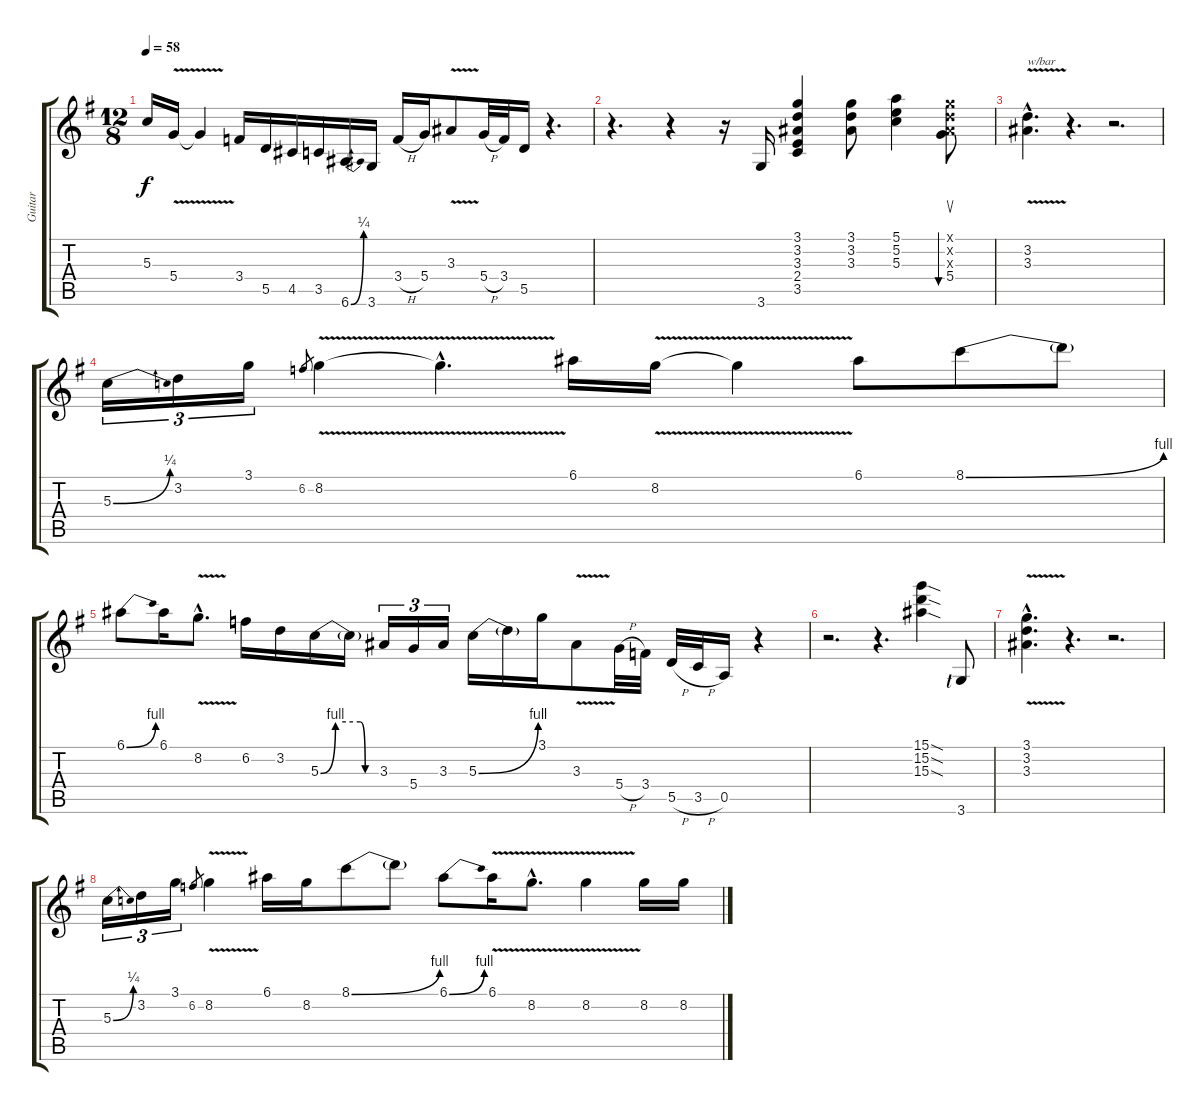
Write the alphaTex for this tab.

\track ("Guitar" "Guitar") {instrument distortionguitar}
\staff {score tabs}
\tuning (E4 B3 G3 D3 A2 E2) {hide}
\ts (12 8)
\tempo 58
\clef g2
\ks g
5.3.16{dy f} 5.4{v}.16 5.4{t}.4 3.4.16 5.5.16 4.5.16 3.5.16 6.6{be (bend 0 0 60 1)}.16 3.6.16 3.4{h}.16 5.4.16 3.3{v}.8 5.4{h}.32 3.4.32 5.5.16 r.4{d} |
r.4{d} r.4 r.16 3.6.16 (3.1 3.2 3.3 2.4 3.5).4 (3.1 3.2 3.3).8 (5.1 5.2 5.3).4 (3.1{x} 3.2{x} 3.3{x} 5.4).8{su bu 60} |
(3.2{hac} 3.3{v hac}).4{d txt "w/bar"} r.4{d} r.2{d} |
5.3{be (bend 0 0 60 1)}.16{tu (3 2)} 3.2.16{tu (3 2)} 3.1.16{tu (3 2)} 6.2.8{gr} 8.2{v}.4 8.2{hac t}.4{d} 6.1.16 8.2{v}.16 8.2{t}.4 6.1.8 8.1{be (bend 0 0 60 4)}.8 8.1{t}.8 |
6.1{be (bend 0 0 60 4)}.8 6.1.16 8.2{v hac}.8{d} 6.2.16 3.2.16 5.3{be (custom 0 0 15 4 40 4 45 0 60 0)}.16 5.3{t}.16 3.3.16{tu (3 2)} 5.4.16{tu (3 2)} 3.3.16{tu (3 2)} 5.3{be (bend 0 0 60 4)}.16 5.3{t}.16 3.1.16 3.3{v}.8 5.4{h}.32 3.4.32 5.5{h}.32 3.5{h}.32 0.5.16 r.4 |
r.2{d} r.4{d} (15.1{sod} 15.2{sod} 15.3{sod}).4 3.6{lf 1}.8 |
(3.1{v hac} 3.2{v hac} 3.3{v hac}).4{d} r.4{d} r.2{d} |
5.3{be (bend 0 0 60 1)}.16{tu (3 2)} 3.2.16{tu (3 2)} 3.1.16{tu (3 2)} 6.2.8{gr} 8.2{v}.4 6.1.16 8.2.16 8.1{be (bend 0 0 60 4)}.8 8.1{t}.8 6.1{be (bend 0 0 60 4)}.8 6.1{v}.16 8.2{v hac}.8{d} 8.2{v}.4 8.2.16 8.2.16
